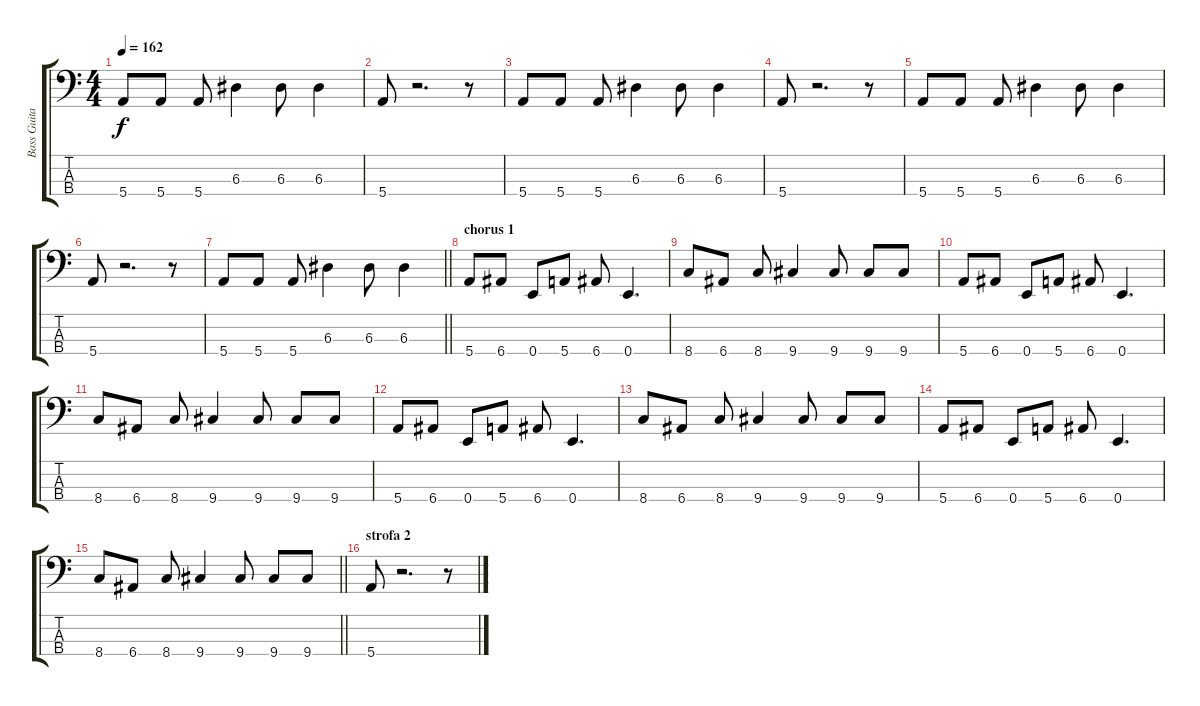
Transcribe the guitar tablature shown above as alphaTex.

\track ("Bass Guitar" "Bass Guita") {instrument electricbasspick}
\staff {score tabs}
\tuning (G2 D2 A1 E1) {hide}
\ts (4 4)
\tempo 162
\clef f4
\ks c
5.4.8{dy f} 5.4.8 5.4.8 6.3.4 6.3.8 6.3.4 |
5.4.8 r.2{d} r.8 |
5.4.8 5.4.8 5.4.8 6.3.4 6.3.8 6.3.4 |
5.4.8 r.2{d} r.8 |
5.4.8 5.4.8 5.4.8 6.3.4 6.3.8 6.3.4 |
5.4.8 r.2{d} r.8 |
\barLineRight lightlight
5.4.8 5.4.8 5.4.8 6.3.4 6.3.8 6.3.4 |
\section ("" "chorus 1")
5.4.8 6.4.8 0.4.8 5.4.8 6.4.8 0.4.4{d} |
8.4.8 6.4.8 8.4.8 9.4.4 9.4.8 9.4.8 9.4.8 |
5.4.8 6.4.8 0.4.8 5.4.8 6.4.8 0.4.4{d} |
8.4.8 6.4.8 8.4.8 9.4.4 9.4.8 9.4.8 9.4.8 |
5.4.8 6.4.8 0.4.8 5.4.8 6.4.8 0.4.4{d} |
8.4.8 6.4.8 8.4.8 9.4.4 9.4.8 9.4.8 9.4.8 |
5.4.8 6.4.8 0.4.8 5.4.8 6.4.8 0.4.4{d} |
\barLineRight lightlight
8.4.8 6.4.8 8.4.8 9.4.4 9.4.8 9.4.8 9.4.8 |
\section ("" "strofa 2")
5.4.8 r.2{d} r.8
